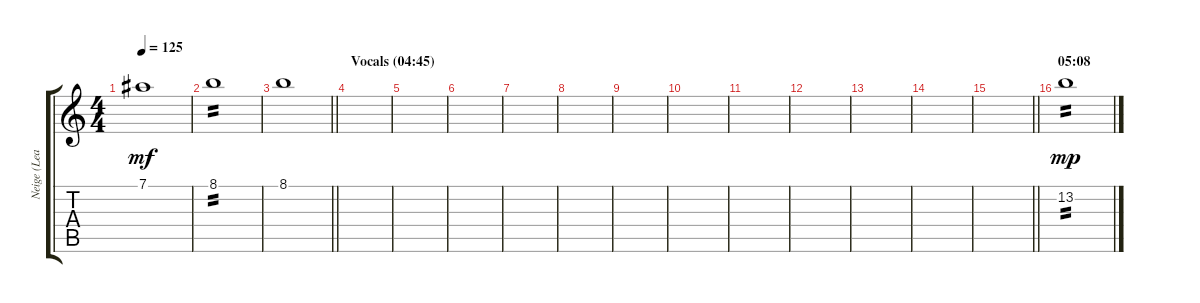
\track ("Neige (Lead)" "Neige (Lea") {instrument distortionguitar}
\staff {score tabs}
\tuning (Eb4 Bb3 Gb3 Db3 Ab2 Eb2) {hide}
\ts (4 4)
\tempo 125
\clef g2
\ks c
7.1{t}.1{dy mf} |
8.1.1{tp 2} |
\barLineRight lightlight
8.1.1 |
\section ("" "Vocals (04:45)")
|
|
|
|
|
|
|
|
|
|
|
\barLineRight lightlight
|
\section ("" "05:08")
13.2.1{tp 2 dy mp}
